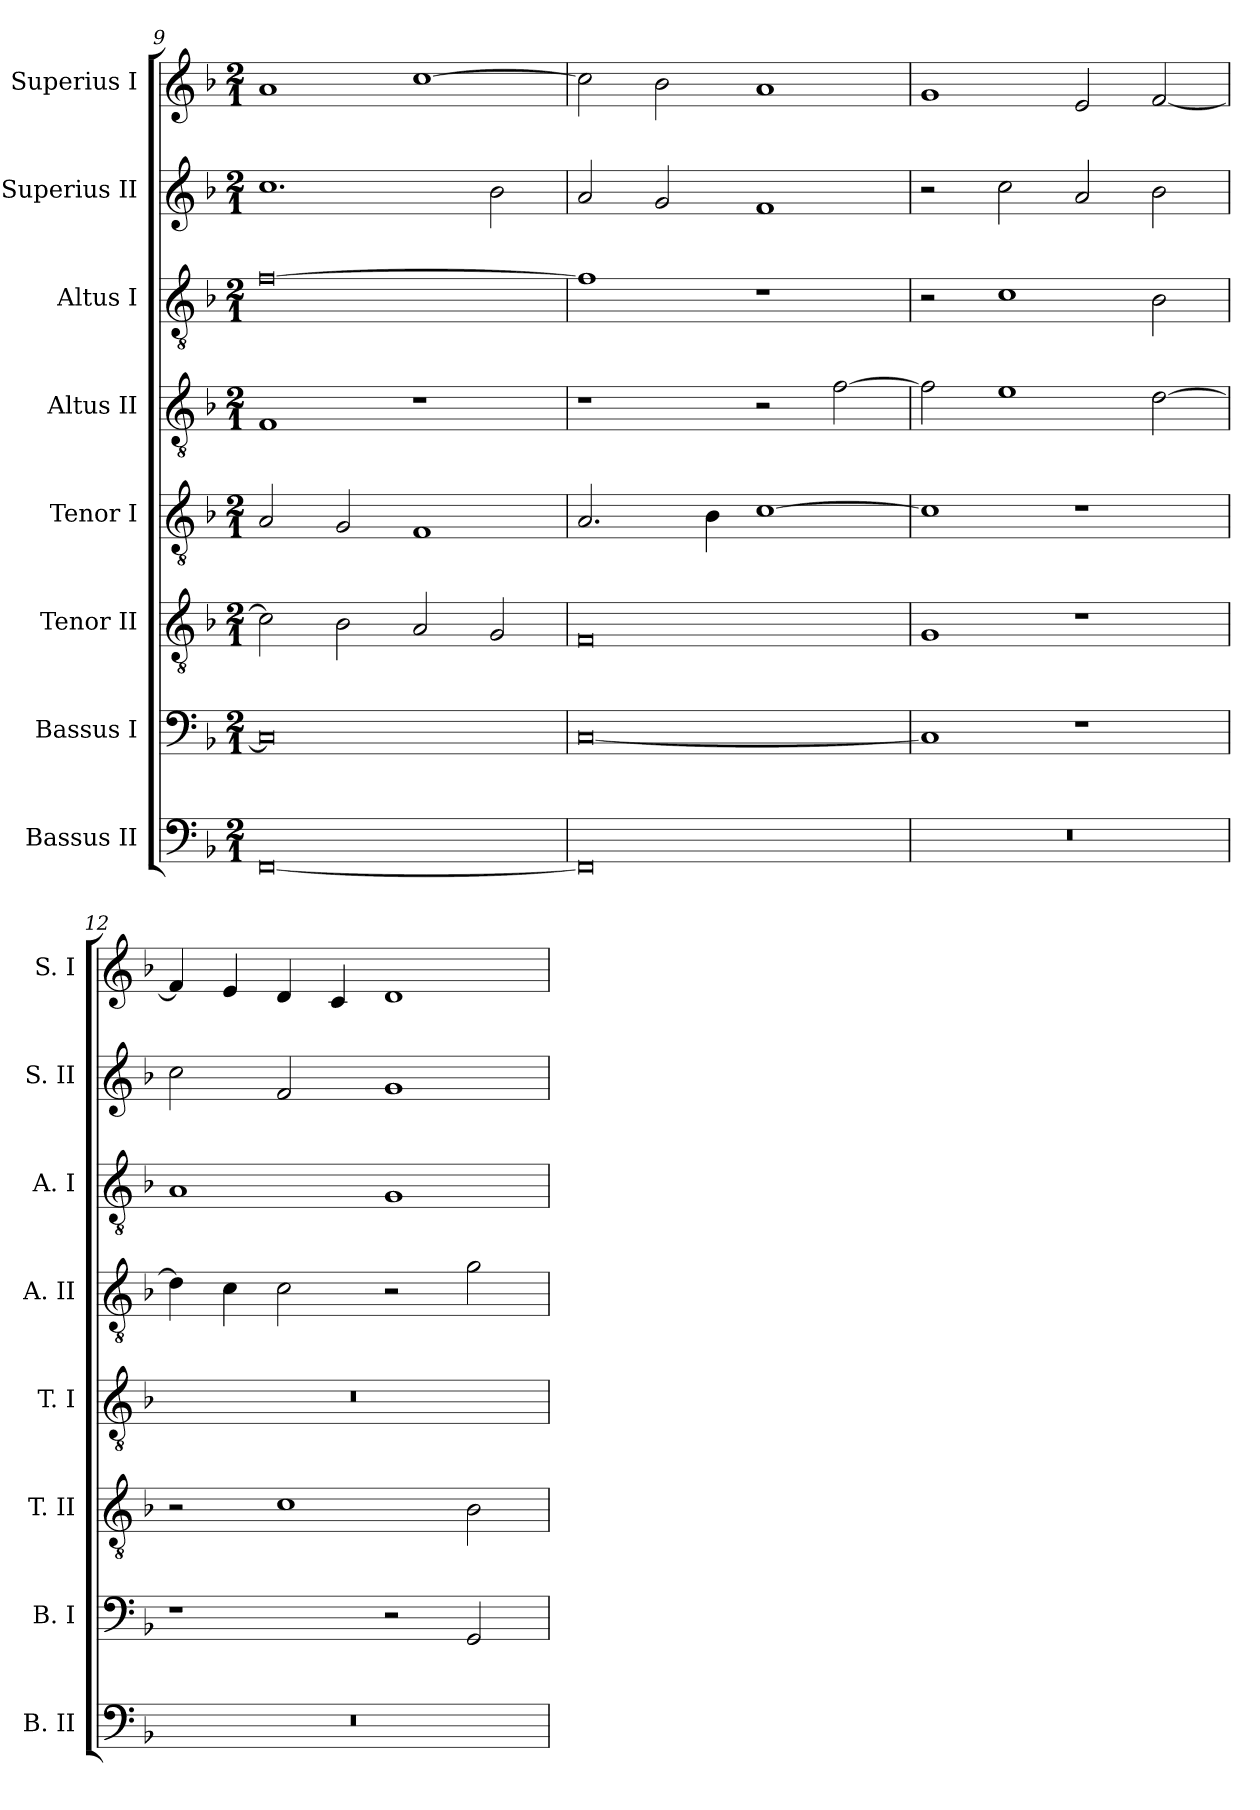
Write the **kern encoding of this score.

**kern	**kern	**kern	**kern	**kern	**kern	**kern	**kern
*part8	*part7	*part6	*part5	*part4	*part3	*part2	*part1
*staff8	*staff7	*staff6	*staff5	*staff4	*staff3	*staff2	*staff1
*I"Bassus II	*I"Bassus I	*I"Tenor II	*I"Tenor I	*I"Altus II	*I"Altus I	*I"Superius II	*I"Superius I
*I'B. II	*I'B. I	*I'T. II	*I'T. I	*I'A. II	*I'A. I	*I'S. II	*I'S. I
*clefF4	*clefF4	*clefGv2	*clefGv2	*clefGv2	*clefGv2	*clefG2	*clefG2
*k[b-]	*k[b-]	*k[b-]	*k[b-]	*k[b-]	*k[b-]	*k[b-]	*k[b-]
*F:	*F:	*F:	*F:	*F:	*F:	*F:	*F:
*M2/1	*M2/1	*M2/1	*M2/1	*M2/1	*M2/1	*M2/1	*M2/1
=9	=9	=9	=9	=9	=9	=9	=9
[0FF	0C]	2c]	2A	1F	[0f	1.cc	1a
.	.	2B-	2G	.	.	.	.
.	.	2A	1F	1r	.	.	[1cc
.	.	2G	.	.	.	2b-	.
=10	=10	=10	=10	=10	=10	=10	=10
0FF]	[0C	0F	2.A	1r	1f]	2a	2cc]
.	.	.	.	.	.	2g	2b-
.	.	.	4B-	.	.	.	.
.	.	.	[1c	2r	1r	1f	1a
.	.	.	.	[2f	.	.	.
=11	=11	=11	=11	=11	=11	=11	=11
0r	1C]	1G	1c]	2f]	2r	2r	1g
.	.	.	.	1e	1c	2cc	.
.	1r	1r	1r	.	.	2a	2e
.	.	.	.	[2d	2B-	2b-	[2f
=12	=12	=12	=12	=12	=12	=12	=12
0r	1r	2r	0r	4d]	1A	2cc	4f]
.	.	.	.	4c	.	.	4e
.	.	1c	.	2c	.	2f	4d
.	.	.	.	.	.	.	4c
.	2r	.	.	2r	1G	1g	1d
.	2GG	2B-	.	2g	.	.	.
=	=	=	=	=	=	=	=
*-	*-	*-	*-	*-	*-	*-	*-
